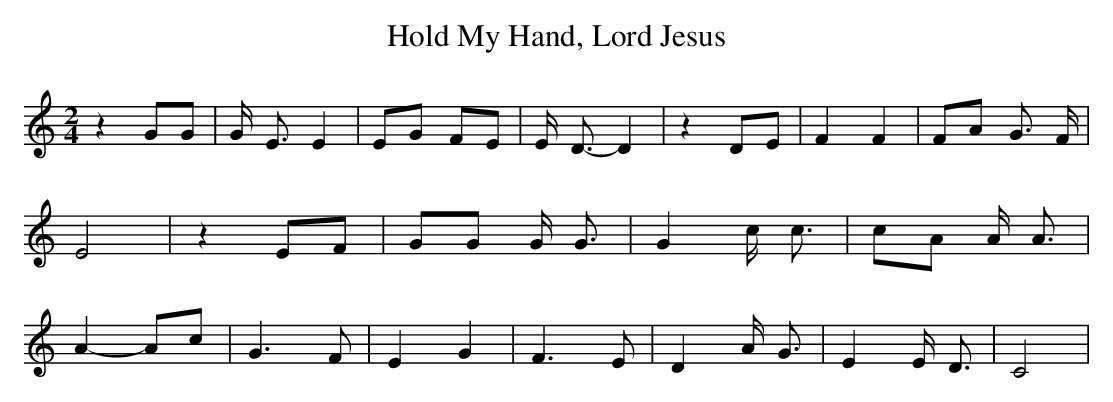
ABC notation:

X:1
T:Hold My Hand, Lord Jesus
M:2/4
L:1/8
K:C
 z2 GG| G/2- E3/2 E2| EG FE| E/2- D3/2- D2| z2 DE| F2 F2| FA G3/2 F/2|\
 E4| z2 EF| GG G/2 G3/2| G2 c/2 c3/2| cA A/2 A3/2| A2-A-c| G3 F| E2 G2|\
 F3 E| D2 A/2- G3/2| E2 E/2- D3/2| C4|
